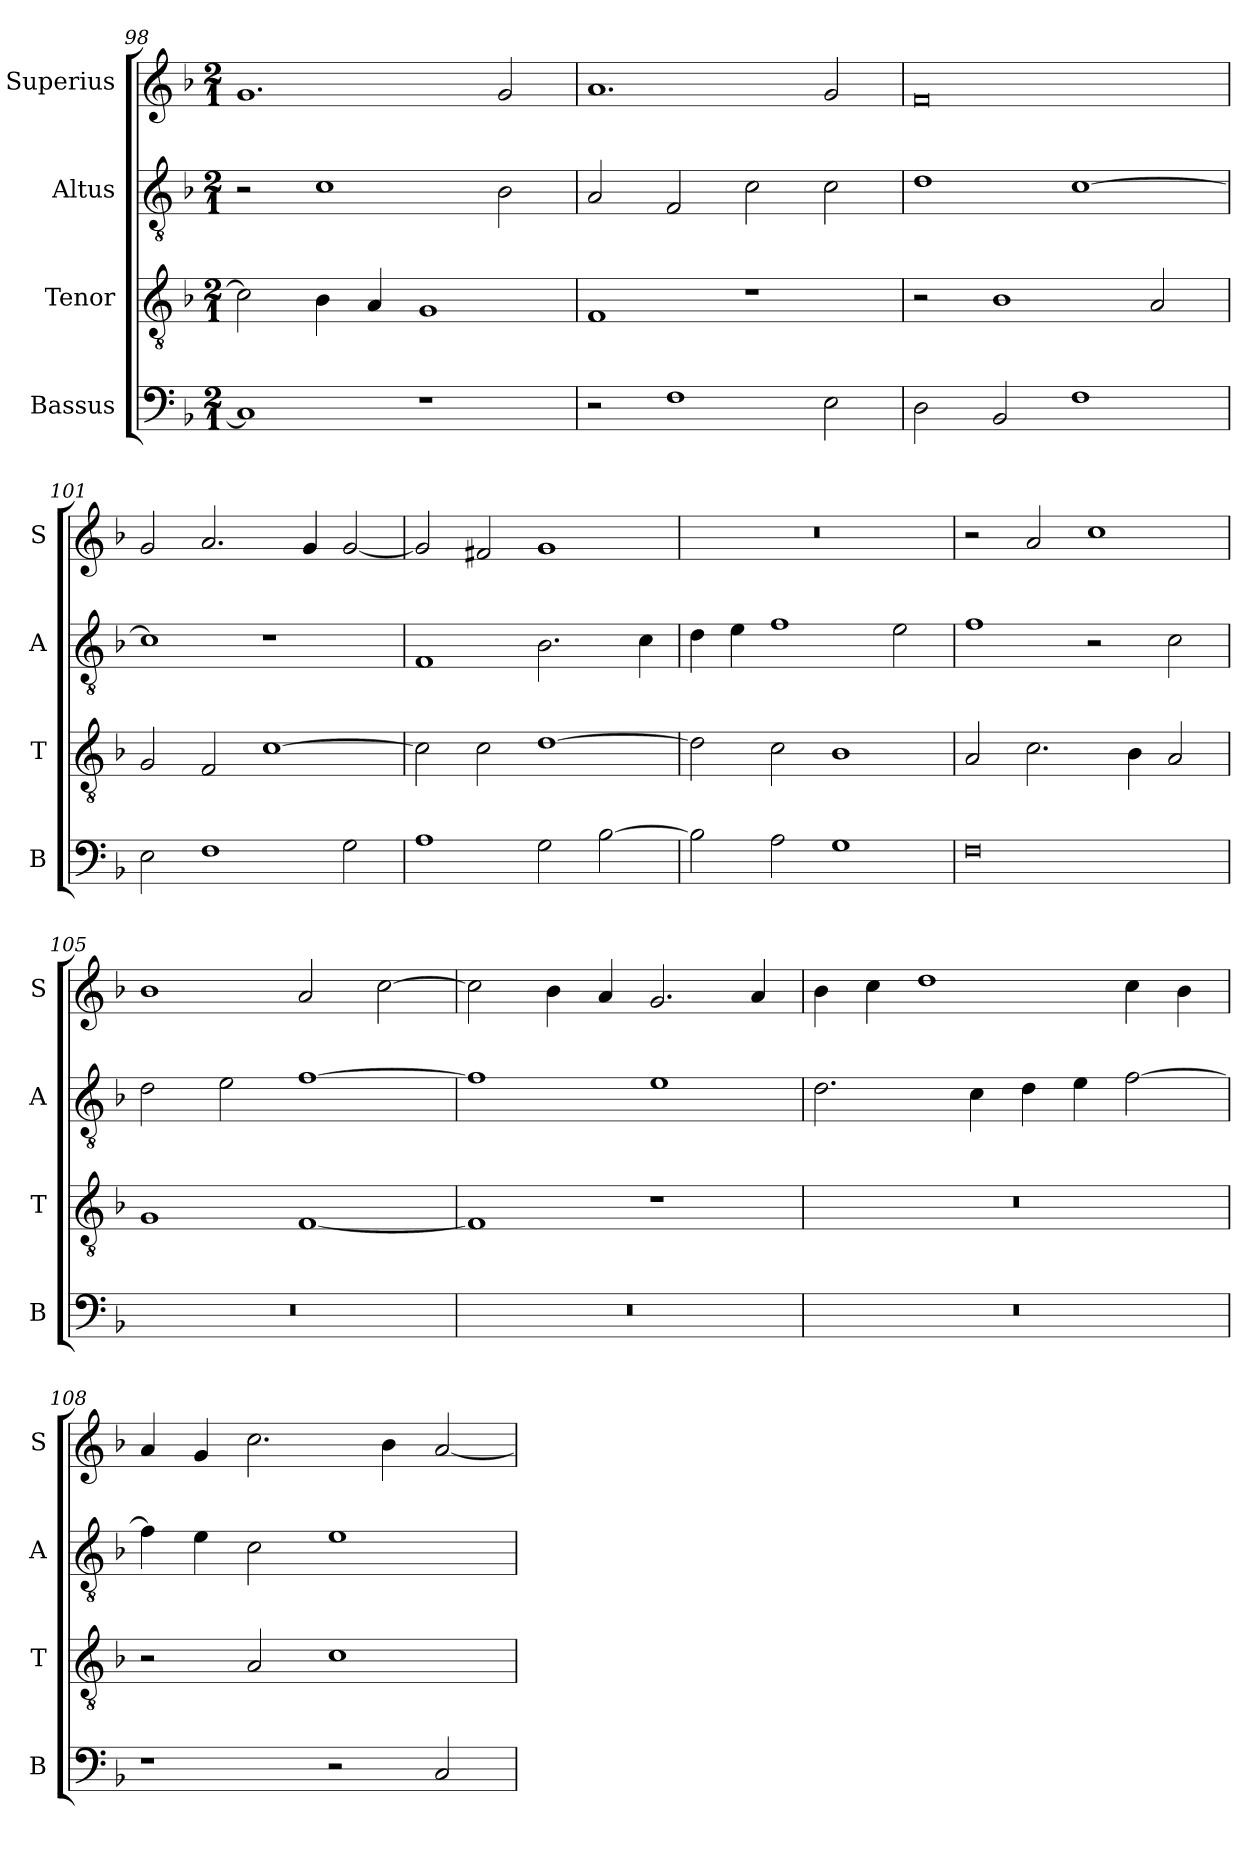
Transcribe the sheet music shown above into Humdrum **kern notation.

**kern	**kern	**kern	**kern
*part4	*part3	*part2	*part1
*staff4	*staff3	*staff2	*staff1
*I"Bassus	*I"Tenor	*I"Altus	*I"Superius
*I'B	*I'T	*I'A	*I'S
*clefF4	*clefGv2	*clefGv2	*clefG2
*k[b-]	*k[b-]	*k[b-]	*k[b-]
*F:	*F:	*F:	*F:
*M2/1	*M2/1	*M2/1	*M2/1
=98	=98	=98	=98
1C]	2c]	2r	1.g
.	4B-	1c	.
.	4A	.	.
1r	1G	.	.
.	.	2B-	2g
=99	=99	=99	=99
2r	1F	2A	1.a
1F	.	2F	.
.	1r	2c	.
2E	.	2c	2g
=100	=100	=100	=100
2D	2r	1d	0f
2BB-	1B-	.	.
1F	.	[1c	.
.	2A	.	.
=101	=101	=101	=101
2E	2G	1c]	2g
1F	2F	.	2.a
.	[1c	1r	.
.	.	.	4g
2G	.	.	[2g
=102	=102	=102	=102
1A	2c]	1F	2g]
.	2c	.	2f#X
2G	[1d	2.B-	1g
[2B-	.	.	.
.	.	4c	.
=103	=103	=103	=103
2B-]	2d]	4d	0r
.	.	4e	.
2A	2c	1f	.
1G	1B-	.	.
.	.	2e	.
=104	=104	=104	=104
0F	2A	1f	2r
.	2.c	.	2a
.	.	2r	1cc
.	4B-	.	.
.	2A	2c	.
=105	=105	=105	=105
0r	1G	2d	1b-
.	.	2e	.
.	[1F	[1f	2a
.	.	.	[2cc
=106	=106	=106	=106
0r	1F]	1f]	2cc]
.	.	.	4b-
.	.	.	4a
.	1r	1e	2.g
.	.	.	4a
=107	=107	=107	=107
0r	0r	2.d	4b-
.	.	.	4cc
.	.	.	1dd
.	.	4c	.
.	.	4d	.
.	.	4e	.
.	.	[2f	4cc
.	.	.	4b-
=108	=108	=108	=108
1r	2r	4f]	4a
.	.	4e	4g
.	2A	2c	2.cc
2r	1c	1e	.
.	.	.	4b-
2C	.	.	[2a
=	=	=	=
*-	*-	*-	*-
